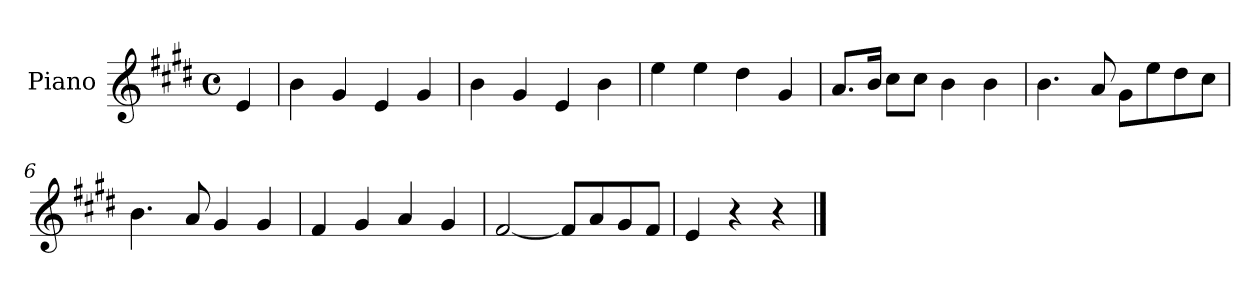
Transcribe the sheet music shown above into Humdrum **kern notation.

**kern
*part1
*staff1
*I"Piano
*I'Pno.
*clefG2
*k[f#c#g#d#]
*M4/4
*met(c)
=
4e/
=1
4b\
4g#/
4e/
4g#/
=2
4b\
4g#/
4e/
4b\
=3
4ee\
4ee\
4dd#\
4g#/
=4
8.a/L
16b/Jk
8cc#\L
8cc#\J
4b\
4b\
=5
4.b\
8a/
8g#\L
8ee\
8dd#\
8cc#\J
=6
4.b\
8a/
4g#/
4g#/
=7
4f#/
4g#/
4a/
4g#/
=8
[2f#/
8f#/L]
8a/
8g#/
8f#/J
=9
4e/
4r
4r
==
*-
